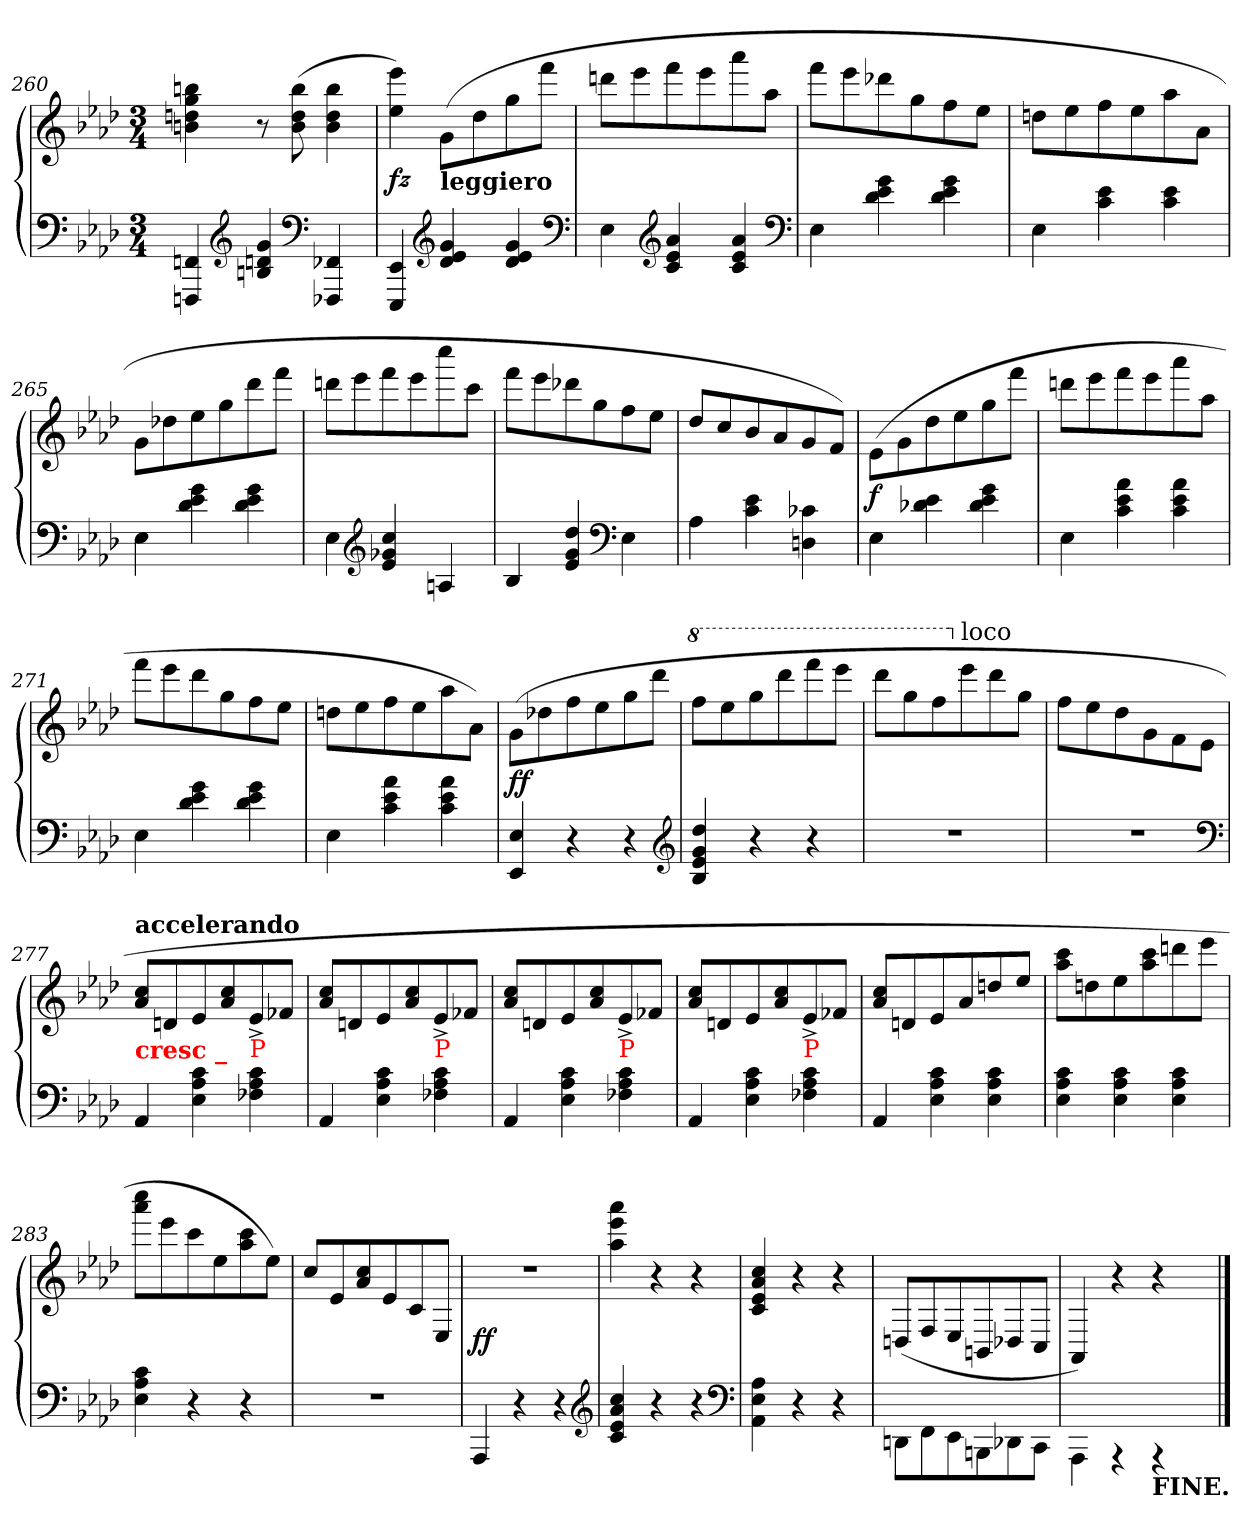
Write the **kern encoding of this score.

**kern	**kern	**dynam
*part1	*part1	*part1
*staff2	*staff1	*staff1/2
*clefF4	*clefG2	*
*k[b-e-a-d-]	*k[b-e-a-d-]	*
*A-:	*A-:	*
*M3/4	*M3/4	*
=260	=260	=260
4FFn 4FFFn	4bbn 4gg 4ddn 4bn	.
*clefG2	*	*
4g 4dn 4Bn	8r	.
.	(8bb 8dd 8b	.
*clefF4	*	*
4FF-X 4FFF-X	4bb 4dd 4b	.
=261	=261	=261
4EE- 4EEE-	4eee- 4ee-)	fz
*clefG2	*	*
!	!LO:TX:b:B:t=leggiero	!
4g 4e- 4d-	(>8gL	.
.	8dd-	.
4g 4e- 4d-	8gg	.
.	8fffJ	.
*clefF4	*	*
=262	=262	=262
4E-	8dddnL	.
.	8eee-	.
*clefG2	*	*
4a- 4e- 4c	8fff	.
.	8eee-	.
4a- 4e- 4c	8aaa-	.
.	8aa-J	.
*clefF4	*	*
=263	=263	=263
4E-	8fffL	.
.	8eee-	.
4g 4e- 4d-	8ddd-X	.
.	8gg	.
4g 4e- 4d-	8ff	.
.	8ee-J	.
=264	=264	=264
4E-	8ddnL	.
.	8ee-	.
4e- 4c	8ff	.
.	8ee-	.
4e- 4c	8aa-	.
.	8a-J	.
=265	=265	=265
4E-	8gL	.
.	8dd-X	.
4g 4e- 4d-	8ee-	.
.	8gg	.
4g 4e- 4d-	8ddd-	.
.	8fffJ	.
=266	=266	=266
4E-	8dddnL	.
.	8eee-	.
*clefG2	*	*
4cc 4g-X 4e-	8fff	.
.	8eee-	.
4An	8cccc	.
.	8cccJ	.
=267	=267	=267
4B-	8fffL	.
.	8eee-	.
4dd- 4g 4e-	8ddd-X	.
.	8gg	.
*clefF4	*	*
4E-	8ff	.
.	8ee-J	.
=268	=268	=268
4A-	8dd-/L	.
.	8cc	.
4e- 4c	8b-	.
.	8a-	.
4c-X 4Dn	8g	.
.	8fJ)	.
=269	=269	=269
4E-	(>8e-L	f
.	8g	.
4e- 4d-X	8dd-	.
.	8ee-	.
4g 4e- 4d-	8gg	.
.	8fffJ	.
=270	=270	=270
4E-	8dddnL	.
.	8eee-	.
4a- 4e- 4c	8fff	.
.	8eee-	.
4a- 4e- 4c	8aaa-	.
.	8aa-J	.
=271	=271	=271
4E-	8fffL	.
.	8eee-	.
4g 4e- 4d-	8ddd-	.
.	8gg	.
4g 4e- 4d-	8ff	.
.	8ee-J	.
=272	=272	=272
4E-	8ddnL	.
.	8ee-	.
4a- 4e- 4c	8ff	.
.	8ee-	.
4a- 4e- 4c	8aa-	.
.	8a-J)	.
=273	=273	=273
4E- 4EE-	(>8gL	ff
.	8dd-X	.
4r	8ff	.
.	8ee-	.
4r	8gg	.
.	8ddd-J	.
*clefG2	*	*
=274	=274	=274
*	*8va	*
4dd- 4g 4e- 4B-	8fffL	.
.	8eee-	.
4r	8ggg	.
.	8dddd-	.
4r	8ffff	.
.	8eeee-J	.
=275	=275	=275
2.rdd	8dddd-L	.
.	8ggg	.
.	8fff	.
*	*X8va	*
!	!LO:TX:a:t=loco	!
.	8eee-	.
.	8ddd-	.
.	8ggJ	.
=276	=276	=276
2.rdd	8ffL	.
.	8ee-	.
.	8dd-	.
.	8g	.
.	8f	.
.	8e-J	.
*clefF4	*	*
=277	=277	=277
!	!LO:TX:a:B:t=accelerando	!
!	!LO:TX:b:B:color=red:t=cresc _	!
4AA-	8cc/ 8a-/L	.
.	8dn/	.
4c 4A- 4E-	8e-/	.
.	8cc/ 8a-/	.
!	!LO:TX:b:color=red:t=P	!
4c 4A- 4F-X	8e-^</	.
.	8f-X/J	.
=278	=278	=278
4AA-	8cc/ 8a-/L	.
.	8dn/	.
4c 4A- 4E-	8e-/	.
.	8cc/ 8a-/	.
!	!LO:TX:b:color=red:t=P	!
4c 4A- 4F-X	8e-^</	.
.	8f-X/J	.
=279	=279	=279
4AA-	8cc/ 8a-/L	.
.	8dn/	.
4c 4A- 4E-	8e-/	.
.	8cc/ 8a-/	.
!	!LO:TX:b:color=red:t=P	!
4c 4A- 4F-X	8e-^</	.
.	8f-X/J	.
=280	=280	=280
4AA-	8cc 8a-L	.
.	8dn	.
4c 4A- 4E-	8e-	.
.	8cc 8a-	.
!	!LO:TX:b:color=red:t=P	!
4c 4A- 4F-X	8e-^<	.
.	8f-XJ	.
=281	=281	=281
4AA-	8cc/ 8a-/L	.
.	8dn/	.
4c 4A- 4E-	8e-/	.
.	8a-/	.
4c 4A- 4E-	8ddn/	.
.	8ee-/J	.
=282	=282	=282
4c 4A- 4E-	8ccc 8aa-L	.
.	8ddn	.
4c 4A- 4E-	8ee-\	.
.	8ccc 8aa-	.
4c 4A- 4E-	8dddn	.
.	8eee-J	.
=283	=283	=283
4c 4A- 4E-	8cccc 8aaa-L	.
.	8eee-	.
4r	8ccc\	.
.	8ee-	.
4r	8ccc 8aa-	.
.	8ee-J)	.
=284	=284	=284
2.rF	8ccL	.
.	8e-	.
.	8cc 8a-	.
.	8e-	.
.	8c	.
.	8E-/J	.
=285	=285	=285
4AAA-	2.rdd	ff
4r	.	.
4r	.	.
*clefG2	*	*
=286	=286	=286
4cc 4a- 4e- 4c	4aaa- 4eee- 4aa-	.
4r	4r	.
4r	4r	.
*clefF4	*	*
=287	=287	=287
4A- 4E- 4AA-	4cc 4a- 4e- 4c	.
4r	4r	.
4r	4r	.
=288	=288	=288
8DDn\L	(>8Dn/L	.
8FF\	8F/	.
8EE-\	8E-/	.
8BBBn\	8BBn/	.
8DD-X\	8D-X/	.
8CC\J	8C/J	.
=289	=289	=289
4AAA-\	4AA-/)	.
4rAAA	4r	.
!LO:TX:b:B:t=FINE.	!	!
4rAAA	4r	.
==	==	==
*-	*-	*-
